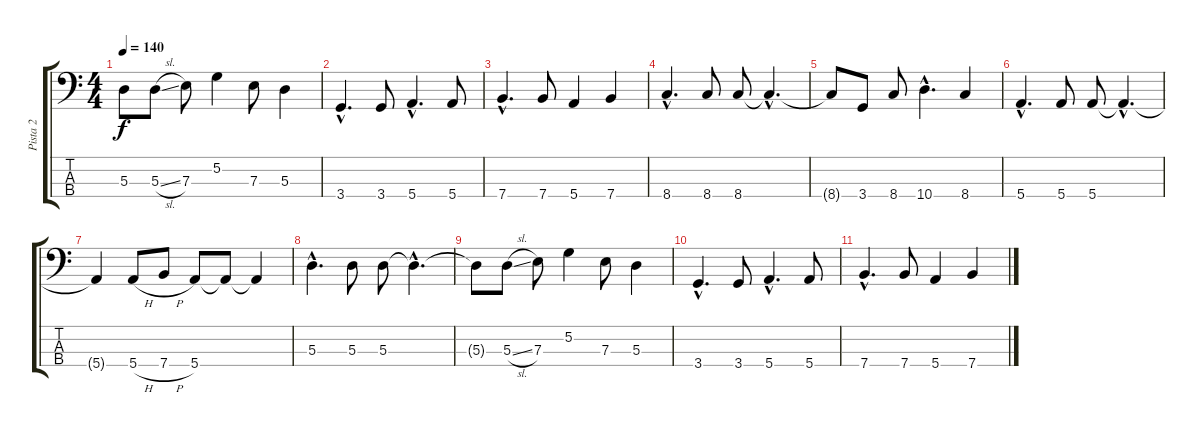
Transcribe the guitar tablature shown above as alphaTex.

\track ("Pista 2" "Pista 2") {instrument electricbasspick}
\staff {score tabs}
\tuning (G2 D2 A1 E1) {hide}
\ts (4 4)
\tempo 140
\clef f4
\ks c
5.3{t}.8{dy f} 5.3{sl}.8 7.3.8 5.2.4 7.3.8 5.3.4 |
3.4{hac}.4{d} 3.4.8 5.4{hac}.4{d} 5.4.8 |
7.4{hac}.4{d} 7.4.8 5.4.4 7.4.4 |
8.4{hac}.4{d} 8.4.8 8.4.8 8.4{hac t}.4{d} |
8.4{t}.8 3.4.8 8.4.8 10.4{hac}.4{d} 8.4.4 |
5.4{hac}.4{d} 5.4.8 5.4.8 5.4{hac t}.4{d} |
5.4{t}.4 5.4{h}.8 7.4{h}.8 5.4.8 5.4{t}.8 5.4{t}.4 |
5.3{hac}.4{d} 5.3.8 5.3.8 5.3{hac t}.4{d} |
5.3{t}.8 5.3{sl}.8 7.3.8 5.2.4 7.3.8 5.3.4 |
3.4{hac}.4{d} 3.4.8 5.4{hac}.4{d} 5.4.8 |
7.4{hac}.4{d} 7.4.8 5.4.4 7.4.4
